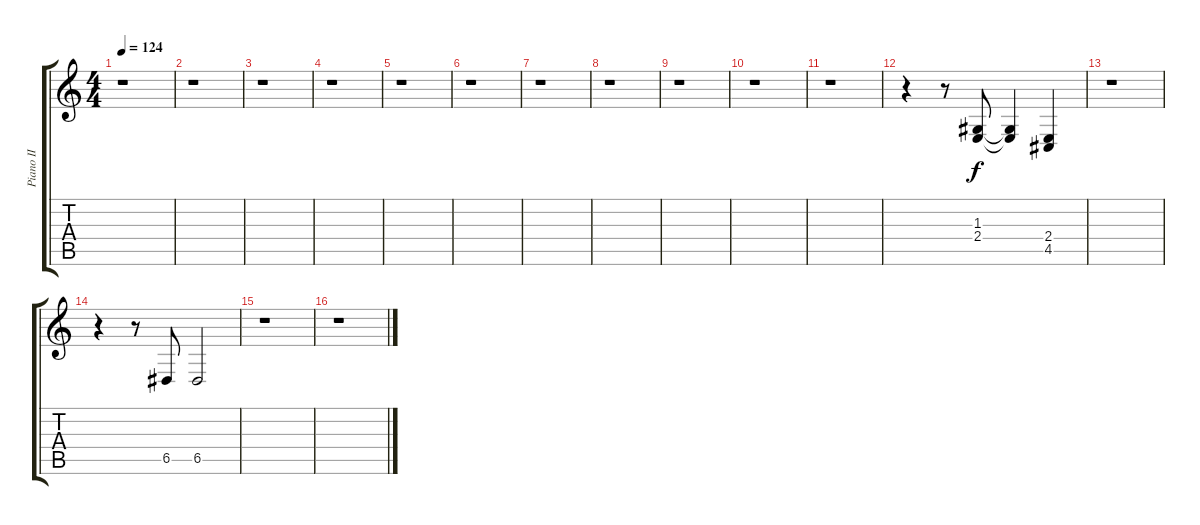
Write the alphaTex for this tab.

\track ("Piano II" "Piano II") {instrument acousticgrandpiano}
\staff {score tabs}
\tuning (E4 B3 G3 D3 A2 E2) {hide}
\ts (4 4)
\tempo 124
\clef g2
\ks c
r.1{dy f} |
r.1 |
r.1 |
r.1 |
r.1 |
r.1 |
r.1 |
r.1 |
r.1 |
r.1 |
r.1 |
r.4 r.8 (1.3 2.4).8 (1.3{t} 2.4{t}).4 (2.4 4.5).4 |
r.1 |
r.4 r.8 6.5.8 6.5.2 |
r.1 |
r.1
